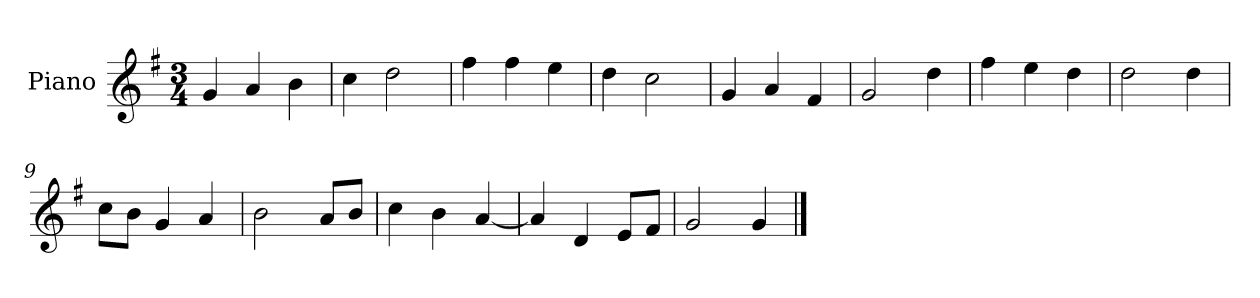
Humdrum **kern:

**kern
*part1
*staff1
*I"Piano
*I'P-no
*clefG2
*k[f#]
*M3/4
*MM179
=1
4g/
4a/
4b\
=2
4cc\
2dd\
=3
4ff#\
4ff#\
4ee\
=4
4dd\
2cc\
=5
4g/
4a/
4f#/
=6
2g/
4dd\
=7
4ff#\
4ee\
4dd\
=8
2dd\
4dd\
=9
8cc\L
8b\J
4g/
4a/
=10
2b\
8a/L
8b/J
=11
4cc\
4b\
[4a/
!!LO:LB:g=z
=12
4a/]
4d/
8e/L
8f#/J
=13
2g/
4g/
==
*-
